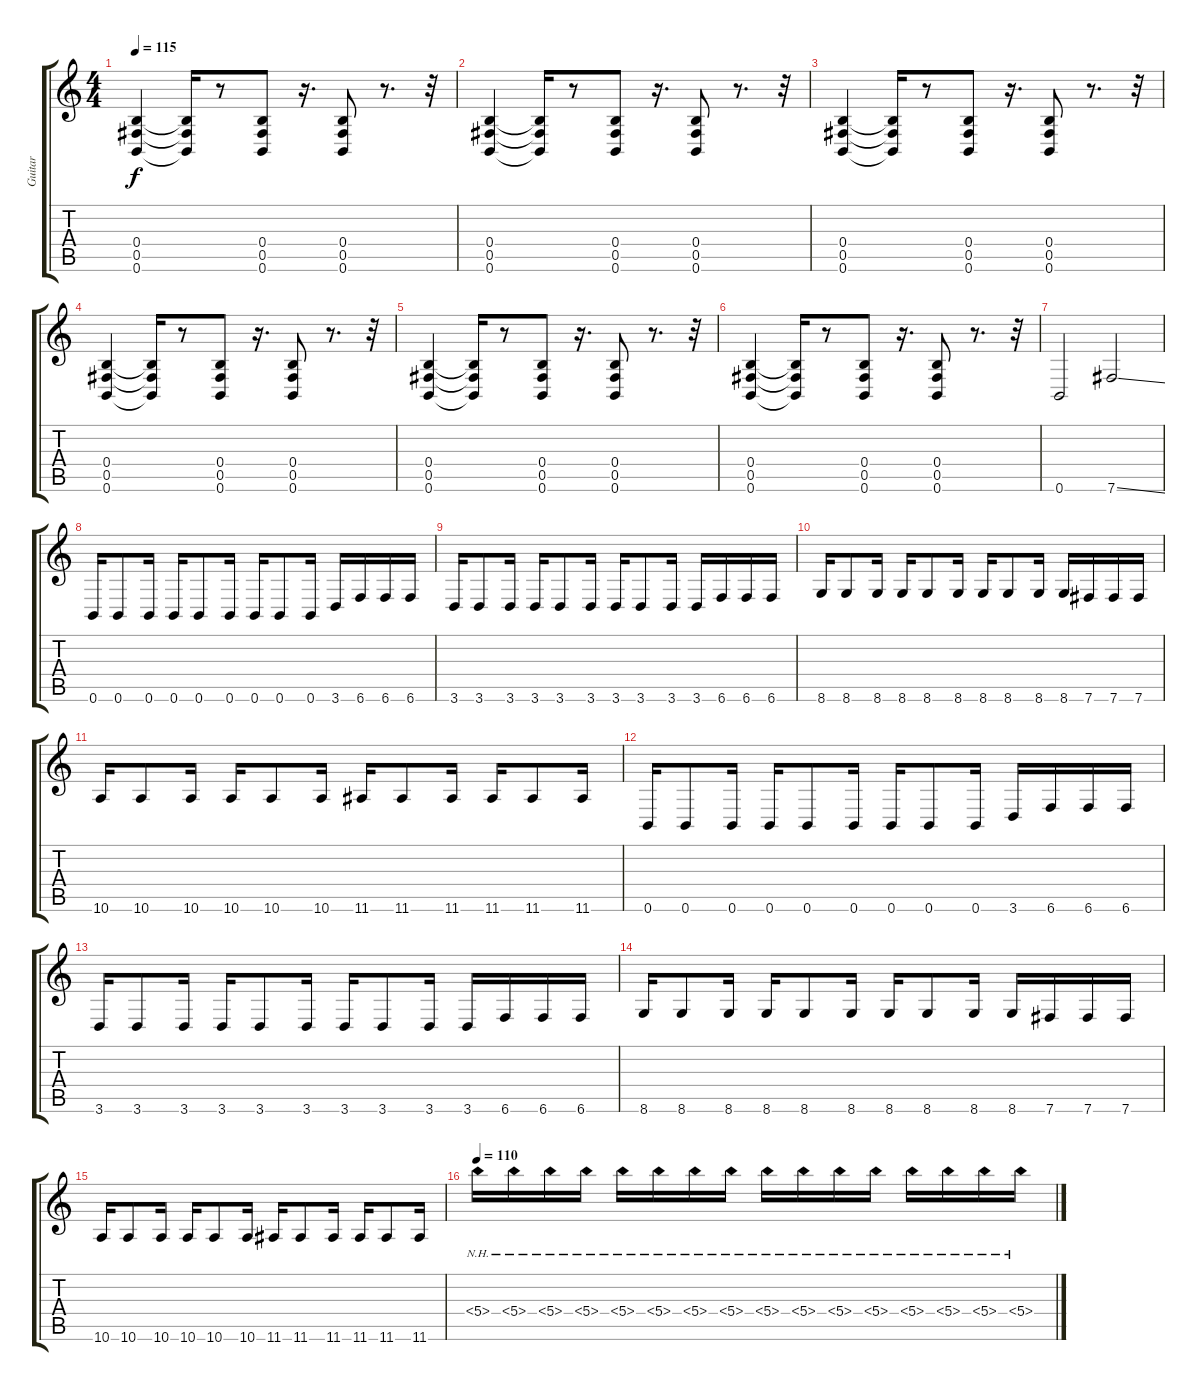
\track ("Guitar" "Guitar") {instrument distortionguitar}
\staff {score tabs}
\tuning (Db4 Ab3 E3 B2 Gb2 B1) {hide}
\ts (4 4)
\tempo 115
\clef g2
\ks c
(0.4 0.5 0.6).4{dy f} (0.4{t} 0.5{t} 0.6{t}).16 r.8 (0.4 0.5 0.6).8 r.16{d} (0.4 0.5 0.6).8 r.8{d} r.32 |
(0.4 0.5 0.6).4 (0.4{t} 0.5{t} 0.6{t}).16 r.8 (0.4 0.5 0.6).8 r.16{d} (0.4 0.5 0.6).8 r.8{d} r.32 |
(0.4 0.5 0.6).4 (0.4{t} 0.5{t} 0.6{t}).16 r.8 (0.4 0.5 0.6).8 r.16{d} (0.4 0.5 0.6).8 r.8{d} r.32 |
(0.4 0.5 0.6).4 (0.4{t} 0.5{t} 0.6{t}).16 r.8 (0.4 0.5 0.6).8 r.16{d} (0.4 0.5 0.6).8 r.8{d} r.32 |
(0.4 0.5 0.6).4 (0.4{t} 0.5{t} 0.6{t}).16 r.8 (0.4 0.5 0.6).8 r.16{d} (0.4 0.5 0.6).8 r.8{d} r.32 |
(0.4 0.5 0.6).4 (0.4{t} 0.5{t} 0.6{t}).16 r.8 (0.4 0.5 0.6).8 r.16{d} (0.4 0.5 0.6).8 r.8{d} r.32 |
0.6.2 7.6{ss}.2 |
0.6.16 0.6.8 0.6.16 0.6.16 0.6.8 0.6.16 0.6.16 0.6.8 0.6.16 3.6.16 6.6.16 6.6.16 6.6.16 |
3.6.16 3.6.8 3.6.16 3.6.16 3.6.8 3.6.16 3.6.16 3.6.8 3.6.16 3.6.16 6.6.16 6.6.16 6.6.16 |
8.6.16 8.6.8 8.6.16 8.6.16 8.6.8 8.6.16 8.6.16 8.6.8 8.6.16 8.6.16 7.6.16 7.6.16 7.6.16 |
10.6.16 10.6.8 10.6.16 10.6.16 10.6.8 10.6.16 11.6.16 11.6.8 11.6.16 11.6.16 11.6.8 11.6.16 |
0.6.16 0.6.8 0.6.16 0.6.16 0.6.8 0.6.16 0.6.16 0.6.8 0.6.16 3.6.16 6.6.16 6.6.16 6.6.16 |
3.6.16 3.6.8 3.6.16 3.6.16 3.6.8 3.6.16 3.6.16 3.6.8 3.6.16 3.6.16 6.6.16 6.6.16 6.6.16 |
8.6.16 8.6.8 8.6.16 8.6.16 8.6.8 8.6.16 8.6.16 8.6.8 8.6.16 8.6.16 7.6.16 7.6.16 7.6.16 |
10.6.16 10.6.8 10.6.16 10.6.16 10.6.8 10.6.16 11.6.16 11.6.8 11.6.16 11.6.16 11.6.8 11.6.16 |
\tempo 110
5.4{nh}.16 5.4{nh}.16 5.4{nh}.16 5.4{nh}.16 5.4{nh}.16 5.4{nh}.16 5.4{nh}.16 5.4{nh}.16 5.4{nh}.16 5.4{nh}.16 5.4{nh}.16 5.4{nh}.16 5.4{nh}.16 5.4{nh}.16 5.4{nh}.16 5.4{nh}.16
